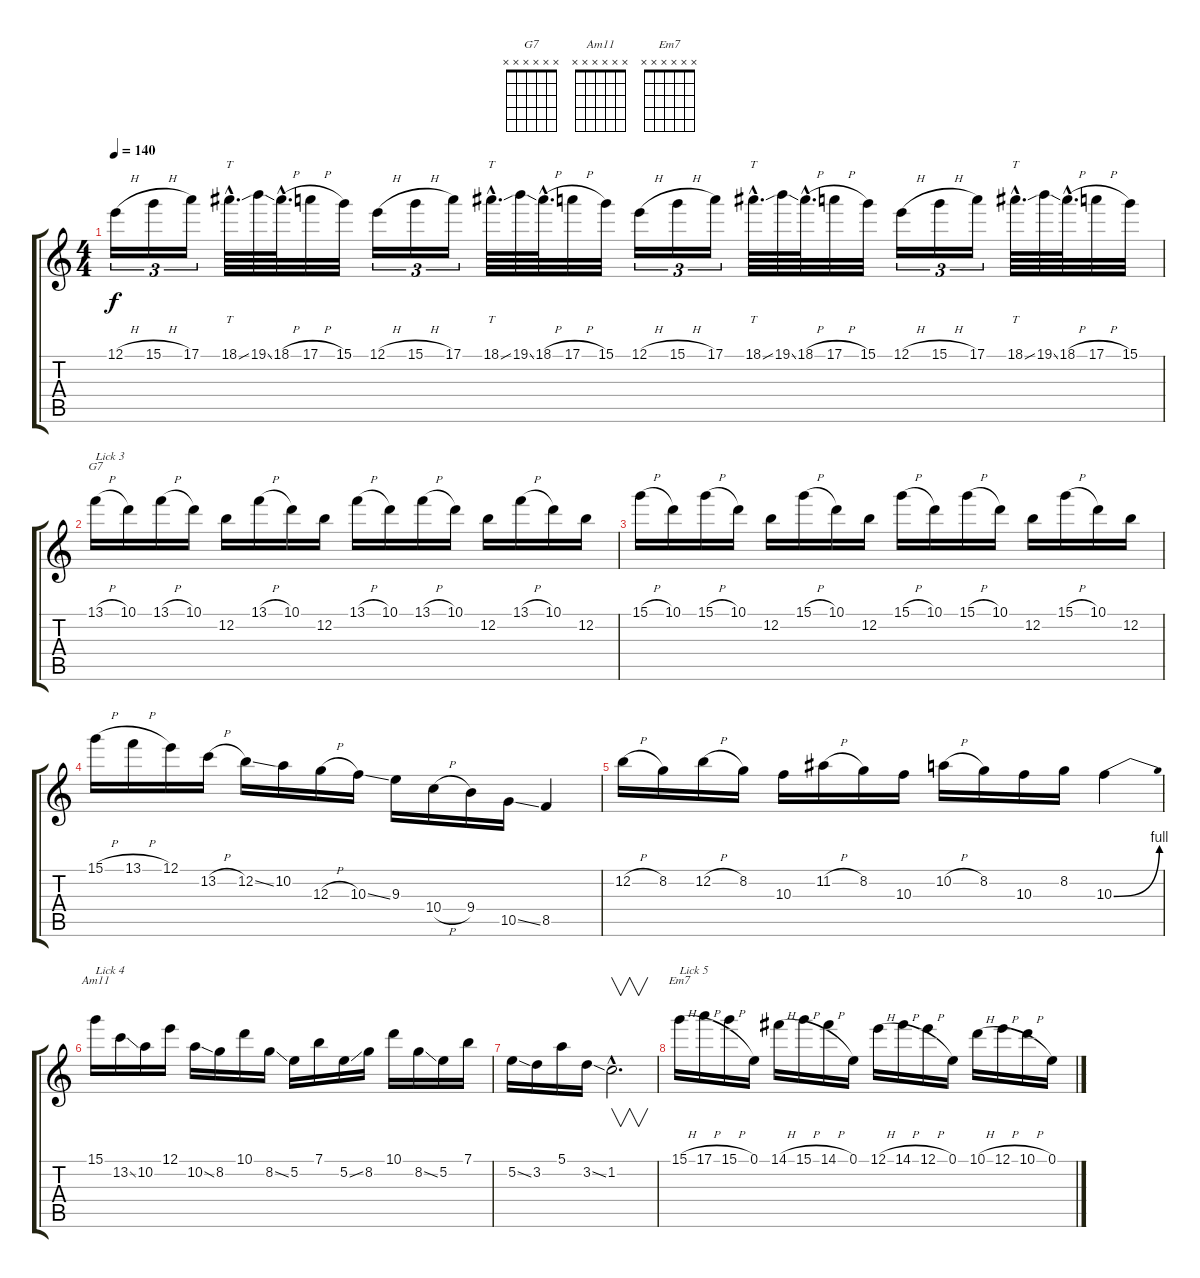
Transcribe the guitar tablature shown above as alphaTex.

\track "" {instrument overdrivenguitar}
\staff {score tabs}
\tuning (E4 B3 G3 D3 A2 E2) {hide}
\chord ("G7" x x x x x x) {firstfret 0}
\chord ("Am11" x x x x x x) {firstfret 0}
\chord ("Em7" x x x x x x) {firstfret 0}
\ts (4 4)
\tempo 140
\clef g2
\ks c
12.1{h}.16{tu (3 2) dy f} 15.1{h}.16{tu (3 2)} 17.1.16{tu (3 2)} 18.1{ss hac}.64{tt d} 19.1{ss}.64 18.1{h hac}.64{d} 17.1{h}.32 15.1.32 12.1{h}.16{tu (3 2)} 15.1{h}.16{tu (3 2)} 17.1.16{tu (3 2)} 18.1{ss hac}.64{tt d} 19.1{ss}.64 18.1{h hac}.64{d} 17.1{h}.32 15.1.32 12.1{h}.16{tu (3 2)} 15.1{h}.16{tu (3 2)} 17.1.16{tu (3 2)} 18.1{ss hac}.64{tt d} 19.1{ss}.64 18.1{h hac}.64{d} 17.1{h}.32 15.1.32 12.1{h}.16{tu (3 2)} 15.1{h}.16{tu (3 2)} 17.1.16{tu (3 2)} 18.1{ss hac}.64{tt d} 19.1{ss}.64 18.1{h hac}.64{d} 17.1{h}.32 15.1.32 |
13.1{h}.16{ch "G7" txt "Lick 3"} 10.1.16 13.1{h}.16 10.1.16 12.2.16 13.1{h}.16 10.1.16 12.2.16 13.1{h}.16 10.1.16 13.1{h}.16 10.1.16 12.2.16 13.1{h}.16 10.1.16 12.2.16 |
15.1{h}.16 10.1.16 15.1{h}.16 10.1.16 12.2.16 15.1{h}.16 10.1.16 12.2.16 15.1{h}.16 10.1.16 15.1{h}.16 10.1.16 12.2.16 15.1{h}.16 10.1.16 12.2.16 |
15.1{h}.16 13.1{h}.16 12.1.16 13.2{h}.16 12.2{ss}.16 10.2.16 12.3{h}.16 10.3{ss}.16 9.3.16 10.4{h}.16 9.4.16 10.5{ss}.16 8.5.4 |
12.2{h}.16 8.2.16 12.2{h}.16 8.2.16 10.3.16 11.2{h}.16 8.2.16 10.3.16 10.2{h}.16 8.2.16 10.3.16 8.2.16 10.3{be (bend 0 0 60 4)}.4 |
15.1.16{ch "Am11" txt "Lick 4"} 13.2{ss}.16 10.2.16 12.1.16 10.2{ss}.16 8.2.16 10.1.16 8.2{ss}.16 5.2.16 7.1.16 5.2{ss}.16 8.2.16 10.1.16 8.2{ss}.16 5.2.16 7.1.16 |
5.2{ss}.16 3.2.16 5.1.16 3.2{ss}.16 1.2{hac}.2{v d} |
15.1{h}.16{ch "Em7" txt "Lick 5"} 17.1{h}.16 15.1{h}.16 0.1.16 14.1{h}.16 15.1{h}.16 14.1{h}.16 0.1.16 12.1{h}.16 14.1{h}.16 12.1{h}.16 0.1.16 10.1{h}.16 12.1{h}.16 10.1{h}.16 0.1.16
